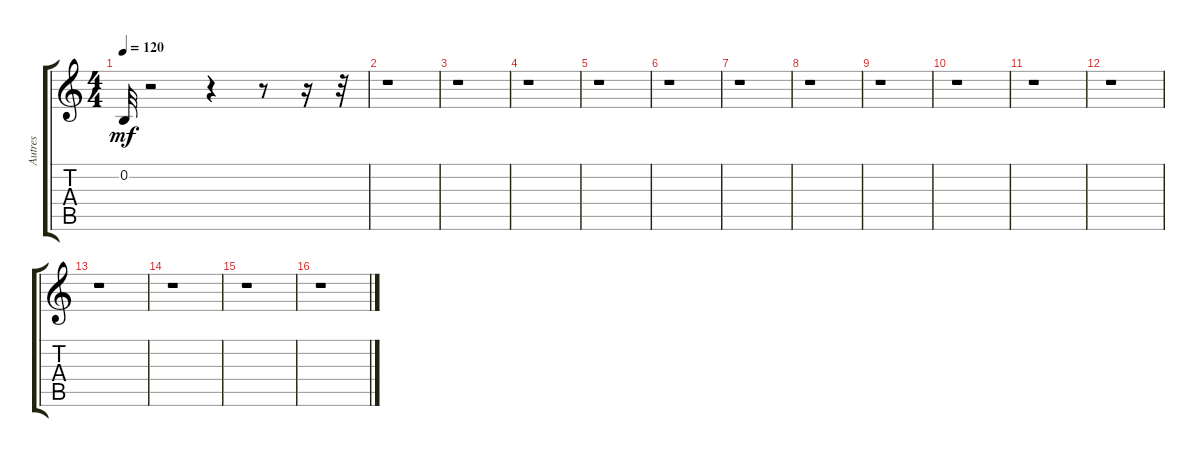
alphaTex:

\track ("Autres" "Autres") {instrument stringensemble1}
\staff {score tabs}
\tuning (E4 B3 G3 D3 A2 E2) {hide}
\ts (4 4)
\tempo 120
\clef g2
\ks c
0.2.32{dy mf} r.2 r.4 r.8 r.16 r.32 |
r.1 |
r.1 |
r.1 |
r.1 |
r.1 |
r.1 |
r.1 |
r.1 |
r.1 |
r.1 |
r.1 |
r.1 |
r.1 |
r.1 |
r.1
